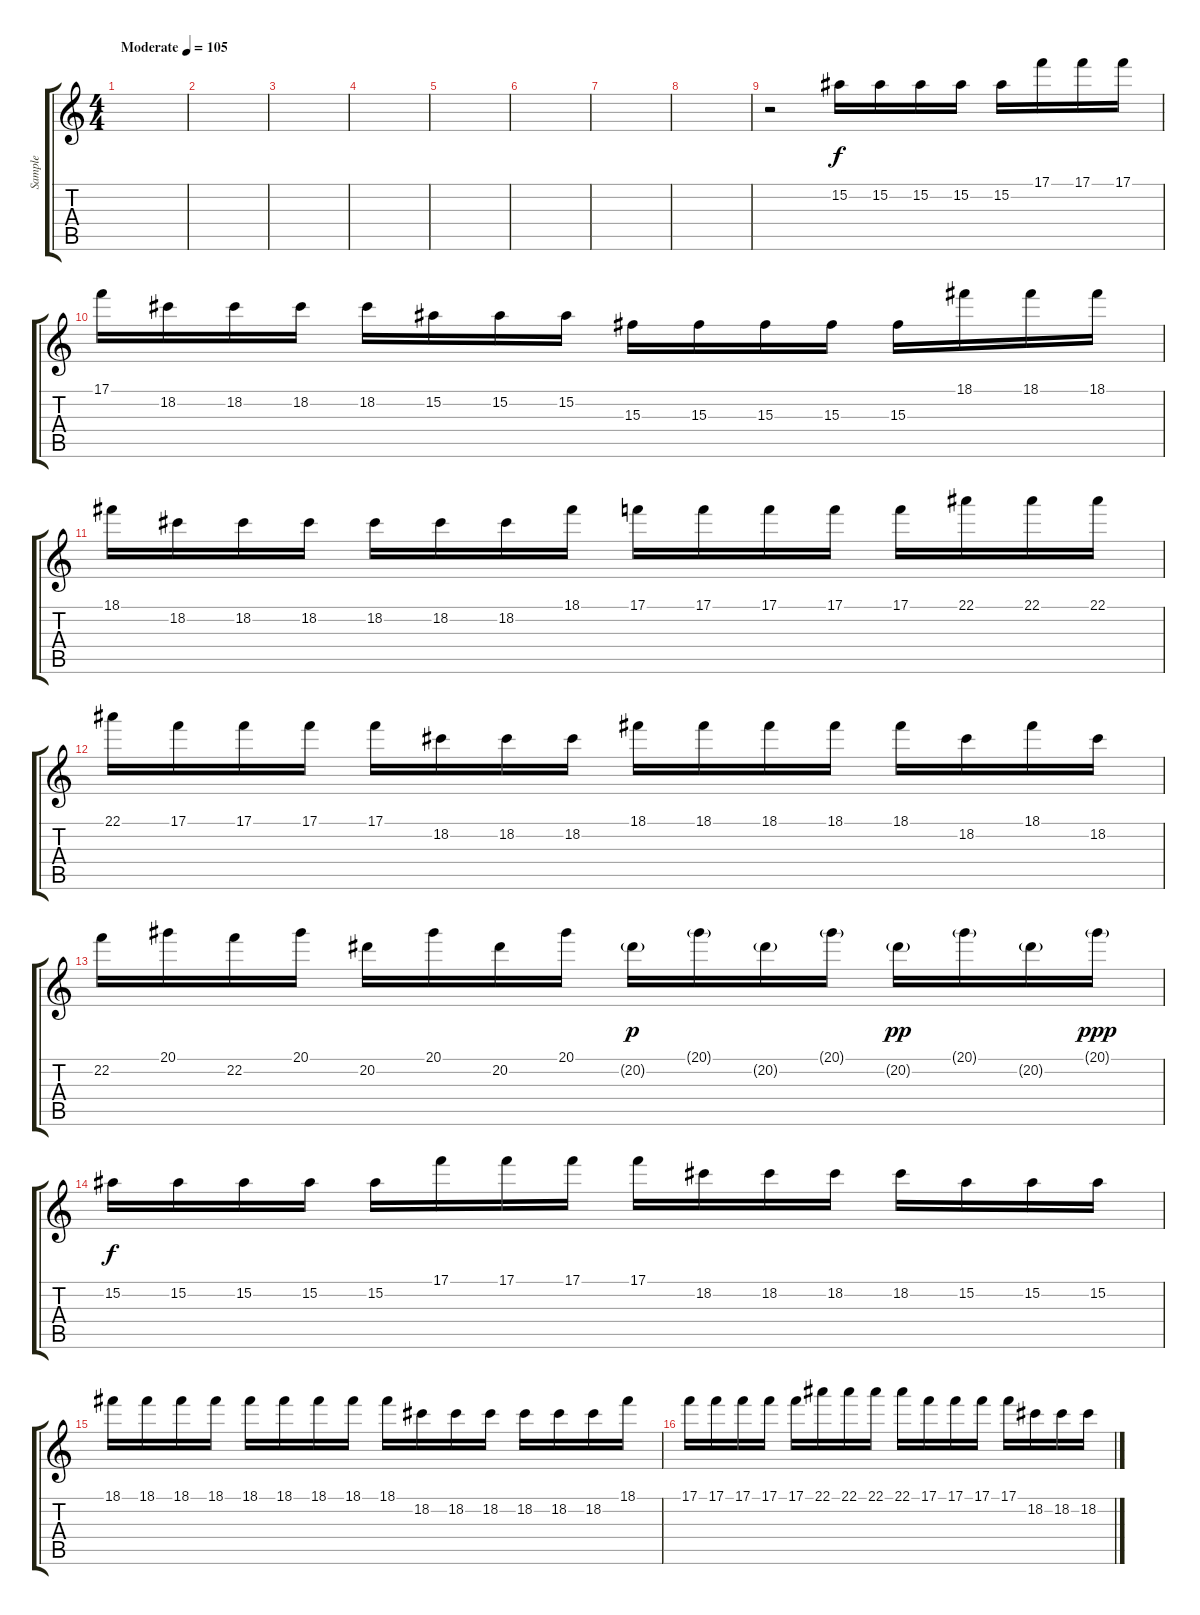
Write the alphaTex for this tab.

\track ("Sample" "Sample") {instrument distortionguitar}
\staff {score tabs}
\tuning (C4 G3 Eb3 Bb2 F2 C2) {hide}
\ts (4 4)
\tempo (105 "Moderate")
\clef g2
\ks c
|
|
|
|
|
|
|
|
r.2 15.2.16 15.2.16 15.2.16 15.2.16 15.2.16 17.1.16 17.1.16 17.1.16 |
17.1.16 18.2.16 18.2.16 18.2.16 18.2.16 15.2.16 15.2.16 15.2.16 15.3.16 15.3.16 15.3.16 15.3.16 15.3.16 18.1.16 18.1.16 18.1.16 |
18.1.16 18.2.16 18.2.16 18.2.16 18.2.16 18.2.16 18.2.16 18.1.16 17.1.16 17.1.16 17.1.16 17.1.16 17.1.16 22.1.16 22.1.16 22.1.16 |
22.1.16 17.1.16 17.1.16 17.1.16 17.1.16 18.2.16 18.2.16 18.2.16 18.1.16 18.1.16 18.1.16 18.1.16 18.1.16 18.2.16 18.1.16 18.2.16 |
22.2.16 20.1.16 22.2.16 20.1.16 20.2.16 20.1.16 20.2.16 20.1.16 20.2{g}.16{dy p balance 16} 20.1{g}.16{balance 8} 20.2{g}.16{balance 0} 20.1{g}.16{balance 8} 20.2{g}.16{dy pp balance 16} 20.1{g}.16{balance 8} 20.2{g}.16{balance 0} 20.1{g}.16{dy ppp balance 8} |
15.2.16{dy f} 15.2.16 15.2.16 15.2.16 15.2.16 17.1.16 17.1.16 17.1.16 17.1.16 18.2.16 18.2.16 18.2.16 18.2.16 15.2.16 15.2.16 15.2.16 |
18.1.16 18.1.16 18.1.16 18.1.16 18.1.16 18.1.16 18.1.16 18.1.16 18.1.16 18.2.16 18.2.16 18.2.16 18.2.16 18.2.16 18.2.16 18.1.16 |
17.1.16 17.1.16 17.1.16 17.1.16 17.1.16 22.1.16 22.1.16 22.1.16 22.1.16 17.1.16 17.1.16 17.1.16 17.1.16 18.2.16 18.2.16 18.2.16
